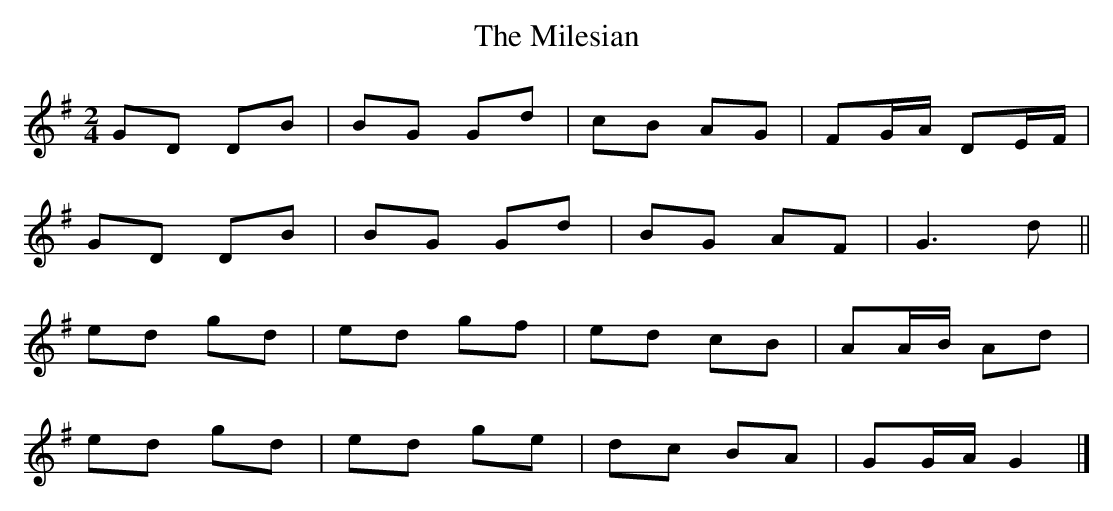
X:1
T:Milesian, The
M:2/4
L:1/8
K:G
GD DB|BG Gd|cB AG|FG/A/ DE/F/|
GD DB|BG Gd|BG AF|G3 d||
ed gd|ed gf|ed cB|AA/B/ Ad|
ed gd|ed ge|dc BA|GG/A/ G2|]
